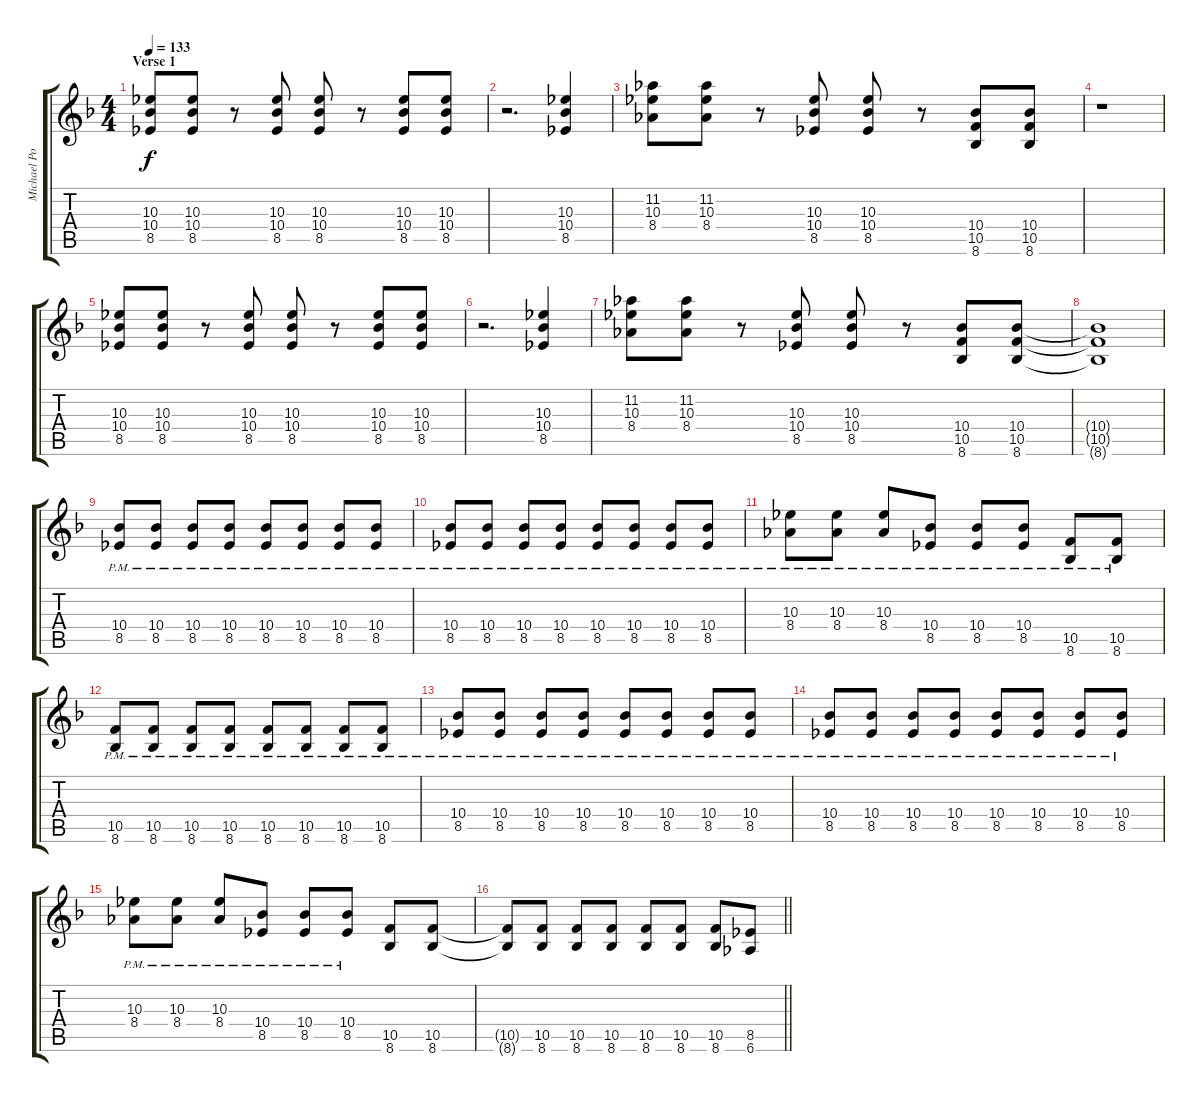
\track ("Michael Poulsen" "Michael Po") {instrument distortionguitar}
\staff {score tabs}
\tuning (D4 A3 F3 C3 G2 D2) {hide}
\ts (4 4)
\section ("" "Verse 1")
\tempo 133
\clef g2
\ks f
(10.3 10.4 8.5).8{dy f} (10.3 10.4 8.5).8 r.8 (10.3 10.4 8.5).8 (10.3 10.4 8.5).8 r.8 (10.3 10.4 8.5).8 (10.3 10.4 8.5).8 |
r.2{d} (10.3 10.4 8.5).4 |
(11.2 10.3 8.4).8 (11.2 10.3 8.4).8 r.8 (10.3 10.4 8.5).8 (10.3 10.4 8.5).8 r.8 (10.4 10.5 8.6).8 (10.4 10.5 8.6).8 |
r.1 |
(10.3 10.4 8.5).8 (10.3 10.4 8.5).8 r.8 (10.3 10.4 8.5).8 (10.3 10.4 8.5).8 r.8 (10.3 10.4 8.5).8 (10.3 10.4 8.5).8 |
r.2{d} (10.3 10.4 8.5).4 |
(11.2 10.3 8.4).8 (11.2 10.3 8.4).8 r.8 (10.3 10.4 8.5).8 (10.3 10.4 8.5).8 r.8 (10.4 10.5 8.6).8 (10.4 10.5 8.6).8 |
(10.4{t} 10.5{t} 8.6{t}).1 |
(10.4{pm} 8.5{pm}).8 (10.4{pm} 8.5{pm}).8 (10.4{pm} 8.5{pm}).8 (10.4{pm} 8.5{pm}).8 (10.4{pm} 8.5{pm}).8 (10.4{pm} 8.5{pm}).8 (10.4{pm} 8.5{pm}).8 (10.4{pm} 8.5{pm}).8 |
(10.4{pm} 8.5{pm}).8 (10.4{pm} 8.5{pm}).8 (10.4{pm} 8.5{pm}).8 (10.4{pm} 8.5{pm}).8 (10.4{pm} 8.5{pm}).8 (10.4{pm} 8.5{pm}).8 (10.4{pm} 8.5{pm}).8 (10.4{pm} 8.5{pm}).8 |
(10.3{pm} 8.4{pm}).8 (10.3{pm} 8.4{pm}).8 (10.3{pm} 8.4{pm}).8 (10.4{pm} 8.5{pm}).8 (10.4{pm} 8.5{pm}).8 (10.4{pm} 8.5{pm}).8 (10.5{pm} 8.6{pm}).8 (10.5{pm} 8.6{pm}).8 |
(10.5{pm} 8.6{pm}).8 (10.5{pm} 8.6{pm}).8 (10.5{pm} 8.6{pm}).8 (10.5{pm} 8.6{pm}).8 (10.5{pm} 8.6{pm}).8 (10.5{pm} 8.6{pm}).8 (10.5{pm} 8.6{pm}).8 (10.5{pm} 8.6{pm}).8 |
(10.4{pm} 8.5{pm}).8 (10.4{pm} 8.5{pm}).8 (10.4{pm} 8.5{pm}).8 (10.4{pm} 8.5{pm}).8 (10.4{pm} 8.5{pm}).8 (10.4{pm} 8.5{pm}).8 (10.4{pm} 8.5{pm}).8 (10.4{pm} 8.5{pm}).8 |
(10.4{pm} 8.5{pm}).8 (10.4{pm} 8.5{pm}).8 (10.4{pm} 8.5{pm}).8 (10.4{pm} 8.5{pm}).8 (10.4{pm} 8.5{pm}).8 (10.4{pm} 8.5{pm}).8 (10.4{pm} 8.5{pm}).8 (10.4{pm} 8.5{pm}).8 |
(10.3{pm} 8.4{pm}).8 (10.3{pm} 8.4{pm}).8 (10.3{pm} 8.4{pm}).8 (10.4{pm} 8.5{pm}).8 (10.4{pm} 8.5{pm}).8 (10.4{pm} 8.5{pm}).8 (10.5 8.6).8 (10.5 8.6).8 |
\barLineRight lightlight
(10.5{t} 8.6{t}).8 (10.5 8.6).8 (10.5 8.6).8 (10.5 8.6).8 (10.5 8.6).8 (10.5 8.6).8 (10.5 8.6).8 (8.5 6.6).8
